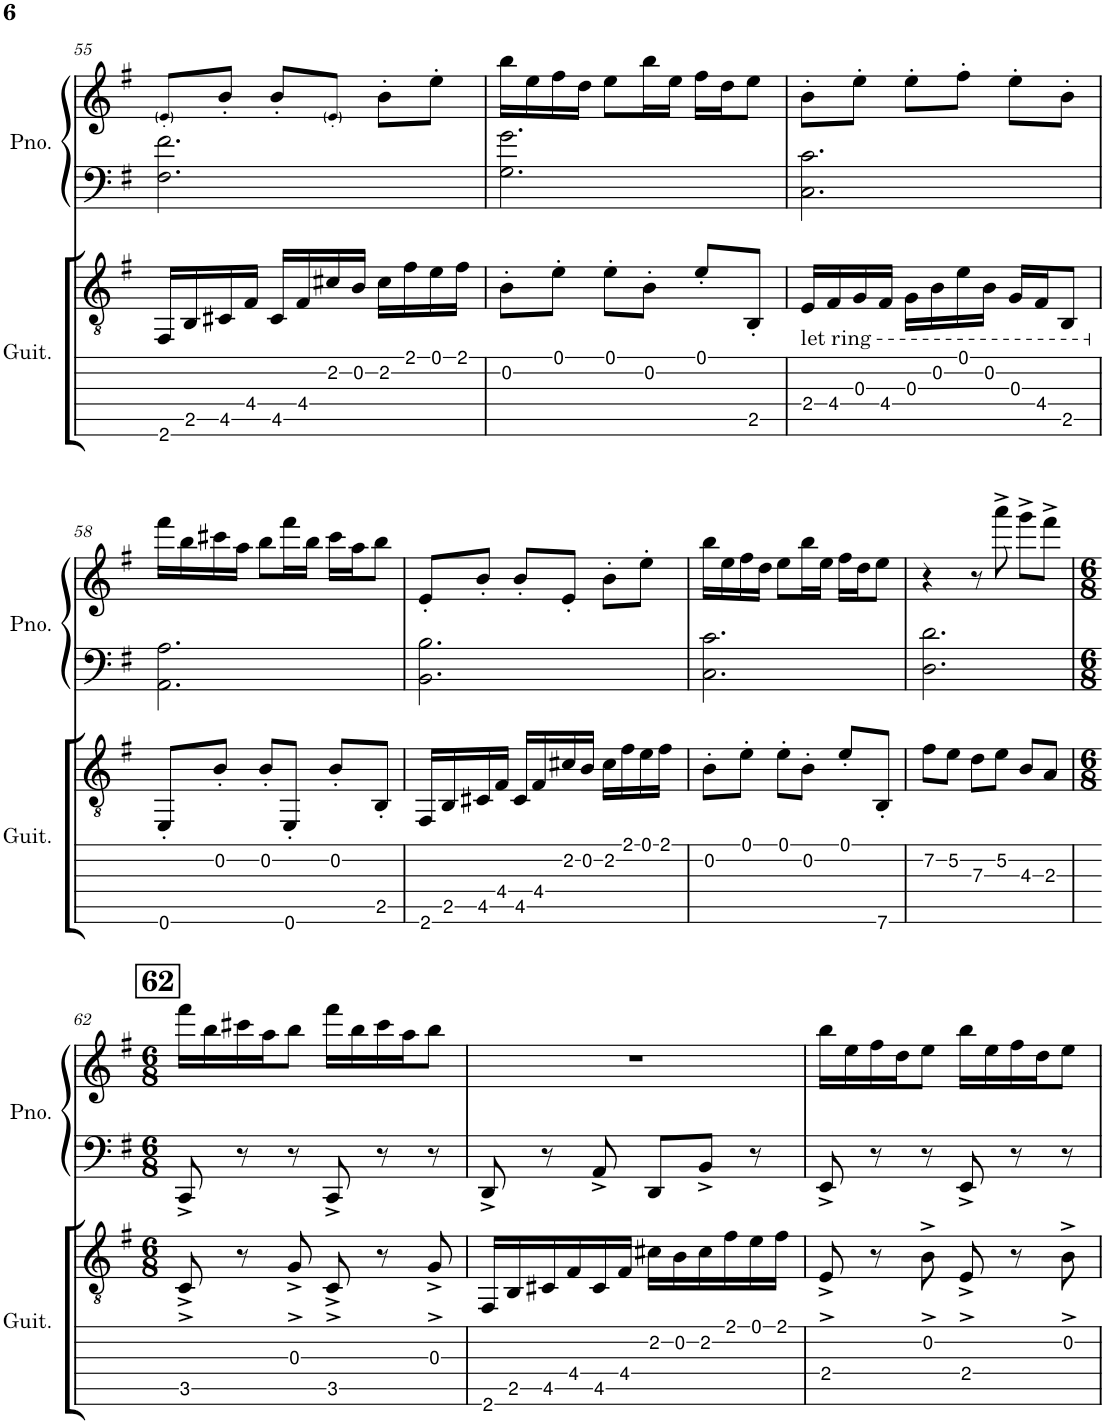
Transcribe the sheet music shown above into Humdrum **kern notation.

**kern	**kern	**kern	**kern
*part2	*part2	*part1	*part1
*staff4	*staff3	*staff2	*staff1
*I"Classical Guitar	*	*I"Piano	*
*I'Guit.	*	*I'Pno.	*
!!LO:PB:g=z
*	*clefGv2	*clefF4	*clefG2
*k[f#]	*k[f#]	*k[f#]	*k[f#]
*M3/4	*M3/4	*M3/4	*M3/4
=55	=55	=55	=55
16FF#LL	16FF#/LL	2.F#\ 2.f#\	8e'!/L
16BBJ	16BB/	.	.
16C#XL	16C#X/	.	8b'/J
16F#JJ	16F#/JJ	.	.
16C#LL	16C#/LL	.	8b'/L
16F#J	16F#/	.	.
16c#XL	16c#X/	.	8e'!/J
16BJJ	16B/JJ	.	.
16c#LL	16c#\LL	.	8b'\L
16f#J	16f#\	.	.
16eL	16e\	.	8ee'\J
16f#JJ	16f#\JJ	.	.
=56	=56	=56	=56
8B'L	8B'\L	2.G\ 2.g\	16bb\LL
.	.	.	16ee\
8e'J	8e'\J	.	16ff#\
.	.	.	16dd\JJ
8e'L	8e'\L	.	8ee\L
8B'J	8B'\J	.	16bb\L
.	.	.	16ee\JJ
8e'L	8e'/L	.	16ff#\LL
.	.	.	16dd\J
8BB'J	8BB'/J	.	8ee\J
=57	=57	=57	=57
!	!LO:TX:b:t=let ring	!	!
16ELL	16E/LL	2.C\ 2.c\	8b'\L
16F#J	16F#/	.	.
16GL	16G/	.	8ee'\J
16F#JJ	16F#/JJ	.	.
16GLL	16G\LL	.	8ee'\L
16BJ	16B\	.	.
16eL	16e\	.	8ff#'\J
16BJJ	16B\JJ	.	.
16GLL	16G/LL	.	8ee'\L
16F#J	16F#/J	.	.
8BBJ	8BB/J	.	8b'\J
!!LO:LB:g=z
=58	=58	=58	=58
8EE'L	8EE'/L	2.AA\ 2.A\	16fff#\LL
.	.	.	16bb\
8B'J	8B'/J	.	16ccc#X\
.	.	.	16aa\JJ
8B'L	8B'/L	.	8bb\L
8EE'J	8EE'/J	.	16fff#\L
.	.	.	16bb\JJ
8B'L	8B'/L	.	16ccc#\LL
.	.	.	16aa\J
8BB'J	8BB'/J	.	8bb\J
=59	=59	=59	=59
16FF#LL	16FF#/LL	2.BB\ 2.B\	8e'/L
16BBJ	16BB/	.	.
16C#XL	16C#X/	.	8b'/J
16F#JJ	16F#/JJ	.	.
16C#LL	16C#/LL	.	8b'/L
16F#J	16F#/	.	.
16c#XL	16c#X/	.	8e'/J
16BJJ	16B/JJ	.	.
16c#LL	16c#\LL	.	8b'\L
16f#J	16f#\	.	.
16eL	16e\	.	8ee'\J
16f#JJ	16f#\JJ	.	.
=60	=60	=60	=60
8B'L	8B'\L	2.C\ 2.c\	16bb\LL
.	.	.	16ee\
8e'J	8e'\J	.	16ff#\
.	.	.	16dd\JJ
8e'L	8e'\L	.	8ee\L
8B'J	8B'\J	.	16bb\L
.	.	.	16ee\JJ
8e'L	8e'/L	.	16ff#\LL
.	.	.	16dd\J
8BB'J	8BB'/J	.	8ee\J
=61	=61	=61	=61
8f#L	8f#\L	2.D\ 2.d\	4r
8eJ	8e\J	.	.
8dL	8d\L	.	8r
8eJ	8e\J	.	8aaa^\
8BL	8B/L	.	8ggg^\L
8AJ	8A/J	.	8fff#^\J
!!LO:LB:g=z
!!LO:REH:place=s1:a:B:cj:fs=14:t=62
=62	=62	=62	=62
*M6/8	*M6/8	*M6/8	*M6/8
8C^	8C^/	8CC^/	16fff#\LL
.	.	.	16bb\
8r	8r	8r	16ccc#X\
.	.	.	16aa\J
8G^	8G^/	8r	8bb\J
8C^	8C^/	8CC^/	16fff#\LL
.	.	.	16bb\
8r	8r	8r	16ccc#\
.	.	.	16aa\J
8G^	8G^/	8r	8bb\J
=63	=63	=63	=63
16FF#LL	16FF#/LL	8DD^/	2.r
16BB	16BB/	.	.
16C#X	16C#X/	8r	.
16F#	16F#/	.	.
16C#	16C#/	8AA^/	.
16F#JJ	16F#/JJ	.	.
16c#XLL	16c#X\LL	8DD/L	.
16B	16B\	.	.
16c#	16c#\	8BB^/J	.
16f#	16f#\	.	.
16e	16e\	8r	.
16f#JJ	16f#\JJ	.	.
=64	=64	=64	=64
8E^	8E^/	8EE^/	16bb\LL
.	.	.	16ee\
8r	8r	8r	16ff#\
.	.	.	16dd\J
8B^	8B^\	8r	8ee\J
8E^	8E^/	8EE^/	16bb\LL
.	.	.	16ee\
8r	8r	8r	16ff#\
.	.	.	16dd\J
8B^	8B^\	8r	8ee\J
=	=	=	=
*-	*-	*-	*-
